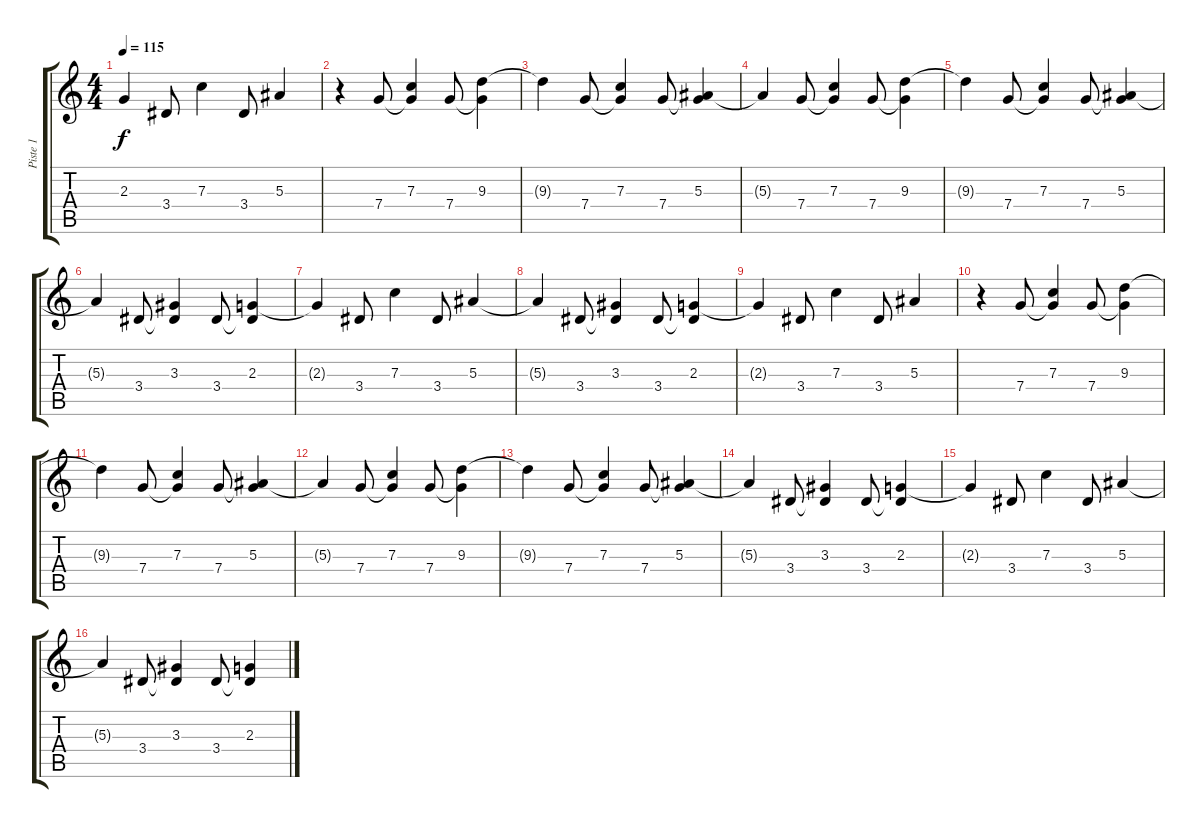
\track ("Piste 1" "Piste 1") {instrument distortionguitar}
\staff {score tabs}
\tuning (D4 A3 F3 C3 G2 C2) {hide}
\ts (4 4)
\tempo 115
\clef g2
\ks c
2.3{t}.4{dy f} 3.4.8 7.3.4 3.4.8 5.3.4 |
r.4 7.4.8 (7.3 7.4{t}).4 7.4.8 (9.3 7.4{t}).4 |
9.3{t}.4 7.4.8 (7.3 7.4{t}).4 7.4.8 (5.3 7.4{t}).4 |
5.3{t}.4 7.4.8 (7.3 7.4{t}).4 7.4.8 (9.3 7.4{t}).4 |
9.3{t}.4 7.4.8 (7.3 7.4{t}).4 7.4.8 (5.3 7.4{t}).4 |
5.3{t}.4 3.4.8 (3.3 3.4{t}).4 3.4.8 (2.3 3.4{t}).4 |
2.3{t}.4 3.4.8 7.3.4 3.4.8 5.3.4 |
5.3{t}.4 3.4.8 (3.3 3.4{t}).4 3.4.8 (2.3 3.4{t}).4 |
2.3{t}.4 3.4.8 7.3.4 3.4.8 5.3.4 |
r.4 7.4.8 (7.3 7.4{t}).4 7.4.8 (9.3 7.4{t}).4 |
9.3{t}.4 7.4.8 (7.3 7.4{t}).4 7.4.8 (5.3 7.4{t}).4 |
5.3{t}.4 7.4.8 (7.3 7.4{t}).4 7.4.8 (9.3 7.4{t}).4 |
9.3{t}.4 7.4.8 (7.3 7.4{t}).4 7.4.8 (5.3 7.4{t}).4 |
5.3{t}.4 3.4.8 (3.3 3.4{t}).4 3.4.8 (2.3 3.4{t}).4 |
2.3{t}.4 3.4.8 7.3.4 3.4.8 5.3.4 |
5.3{t}.4 3.4.8 (3.3 3.4{t}).4 3.4.8 (2.3 3.4{t}).4
